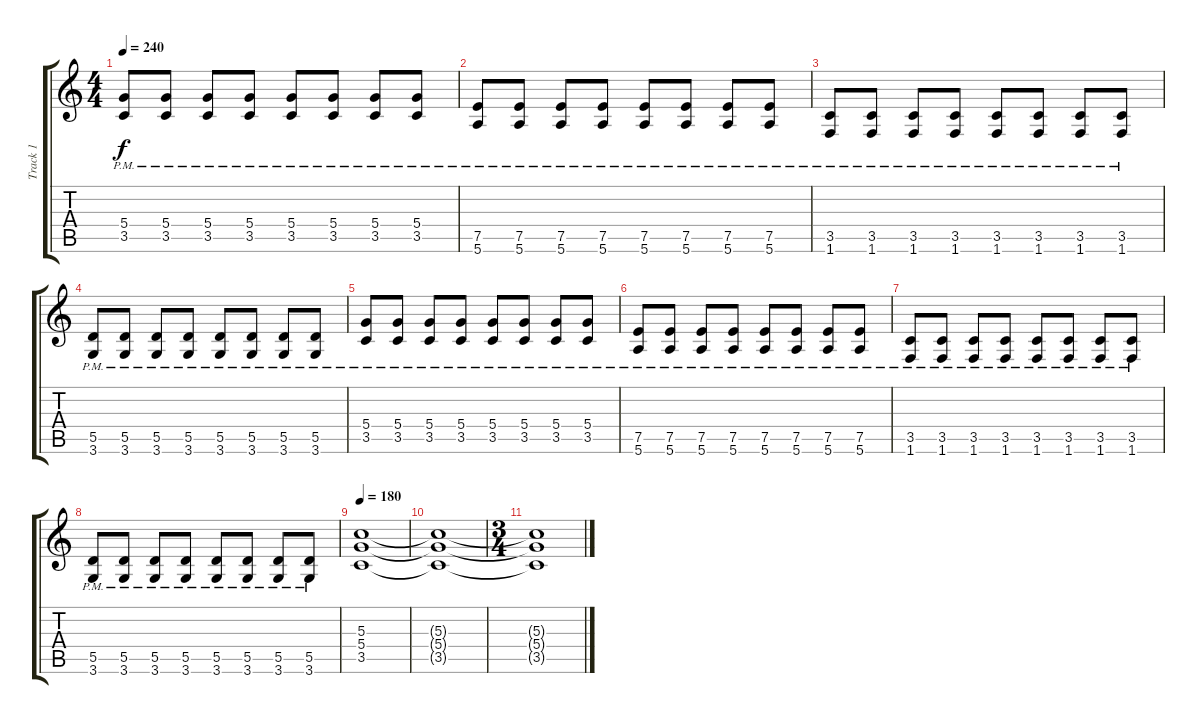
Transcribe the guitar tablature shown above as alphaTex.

\track ("Track 1" "Track 1") {instrument overdrivenguitar}
\staff {score tabs}
\tuning (E4 B3 G3 D3 A2 E2) {hide}
\ts (4 4)
\tempo 200
\tempo 240
\clef g2
\ks c
(5.4{pm} 3.5{pm}).8{dy f} (5.4{pm} 3.5{pm}).8 (5.4{pm} 3.5{pm}).8 (5.4{pm} 3.5{pm}).8 (5.4{pm} 3.5{pm}).8 (5.4{pm} 3.5{pm}).8 (5.4{pm} 3.5{pm}).8 (5.4{pm} 3.5{pm}).8 |
(7.5{pm} 5.6{pm}).8 (7.5{pm} 5.6{pm}).8 (7.5{pm} 5.6{pm}).8 (7.5{pm} 5.6{pm}).8 (7.5{pm} 5.6{pm}).8 (7.5{pm} 5.6{pm}).8 (7.5{pm} 5.6{pm}).8 (7.5{pm} 5.6{pm}).8 |
(3.5{pm} 1.6{pm}).8 (3.5{pm} 1.6{pm}).8 (3.5{pm} 1.6{pm}).8 (3.5{pm} 1.6{pm}).8 (3.5{pm} 1.6{pm}).8 (3.5{pm} 1.6{pm}).8 (3.5{pm} 1.6{pm}).8 (3.5{pm} 1.6{pm}).8 |
(5.5{pm} 3.6{pm}).8 (5.5{pm} 3.6{pm}).8 (5.5{pm} 3.6{pm}).8 (5.5{pm} 3.6{pm}).8 (5.5{pm} 3.6{pm}).8 (5.5{pm} 3.6{pm}).8 (5.5{pm} 3.6{pm}).8 (5.5{pm} 3.6{pm}).8 |
(5.4{pm} 3.5{pm}).8 (5.4{pm} 3.5{pm}).8 (5.4{pm} 3.5{pm}).8 (5.4{pm} 3.5{pm}).8 (5.4{pm} 3.5{pm}).8 (5.4{pm} 3.5{pm}).8 (5.4{pm} 3.5{pm}).8 (5.4{pm} 3.5{pm}).8 |
(7.5{pm} 5.6{pm}).8 (7.5{pm} 5.6{pm}).8 (7.5{pm} 5.6{pm}).8 (7.5{pm} 5.6{pm}).8 (7.5{pm} 5.6{pm}).8 (7.5{pm} 5.6{pm}).8 (7.5{pm} 5.6{pm}).8 (7.5{pm} 5.6{pm}).8 |
(3.5{pm} 1.6{pm}).8 (3.5{pm} 1.6{pm}).8 (3.5{pm} 1.6{pm}).8 (3.5{pm} 1.6{pm}).8 (3.5{pm} 1.6{pm}).8 (3.5{pm} 1.6{pm}).8 (3.5{pm} 1.6{pm}).8 (3.5{pm} 1.6{pm}).8 |
(5.5{pm} 3.6{pm}).8 (5.5{pm} 3.6{pm}).8 (5.5{pm} 3.6{pm}).8 (5.5{pm} 3.6{pm}).8 (5.5{pm} 3.6{pm}).8 (5.5{pm} 3.6{pm}).8 (5.5{pm} 3.6{pm}).8 (5.5{pm} 3.6{pm}).8 |
\tempo 180
(5.3 5.4 3.5).1 |
(5.3{t} 5.4{t} 3.5{t}).1 |
\ts (3 4)
(5.3{t} 5.4{t} 3.5{t}).1
